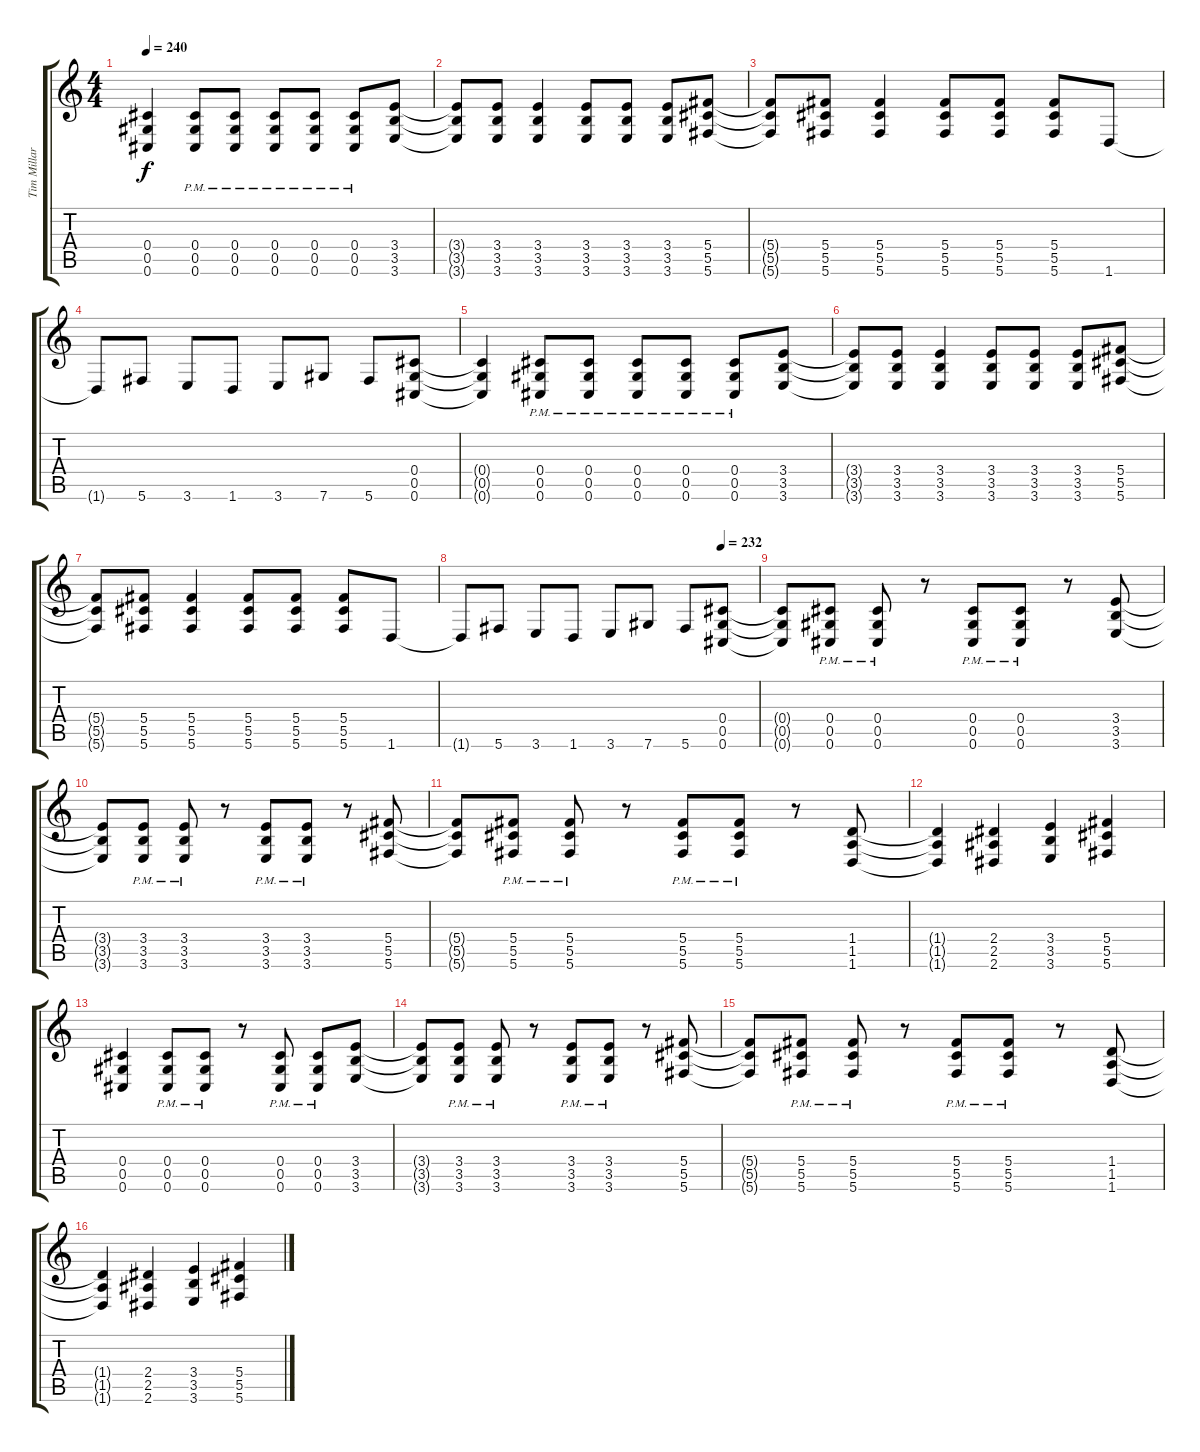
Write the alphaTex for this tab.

\track ("Tim Millar" "Tim Millar") {instrument distortionguitar}
\staff {score tabs}
\tuning (Eb4 Bb3 Gb3 Db3 Ab2 Db2) {hide}
\ts (4 4)
\tempo 240
\clef g2
\ks c
(0.4 0.5 0.6).4{dy f} (0.4{pm} 0.5{pm} 0.6{pm}).8 (0.4{pm} 0.5{pm} 0.6{pm}).8 (0.4{pm} 0.5{pm} 0.6{pm}).8 (0.4{pm} 0.5{pm} 0.6{pm}).8 (0.4{pm} 0.5{pm} 0.6{pm}).8 (3.4 3.5 3.6).8 |
(3.4{t} 3.5{t} 3.6{t}).8 (3.4 3.5 3.6).8 (3.4 3.5 3.6).4 (3.4 3.5 3.6).8 (3.4 3.5 3.6).8 (3.4 3.5 3.6).8 (5.4 5.5 5.6).8 |
(5.4{t} 5.5{t} 5.6{t}).8 (5.4 5.5 5.6).8 (5.4 5.5 5.6).4 (5.4 5.5 5.6).8 (5.4 5.5 5.6).8 (5.4 5.5 5.6).8 1.6.8 |
1.6{t}.8 5.6.8 3.6.8 1.6.8 3.6.8 7.6.8 5.6.8 (0.4 0.5 0.6).8 |
(0.4{t} 0.5{t} 0.6{t}).4 (0.4{pm} 0.5{pm} 0.6{pm}).8 (0.4{pm} 0.5{pm} 0.6{pm}).8 (0.4{pm} 0.5{pm} 0.6{pm}).8 (0.4{pm} 0.5{pm} 0.6{pm}).8 (0.4{pm} 0.5{pm} 0.6{pm}).8 (3.4 3.5 3.6).8 |
(3.4{t} 3.5{t} 3.6{t}).8 (3.4 3.5 3.6).8 (3.4 3.5 3.6).4 (3.4 3.5 3.6).8 (3.4 3.5 3.6).8 (3.4 3.5 3.6).8 (5.4 5.5 5.6).8 |
(5.4{t} 5.5{t} 5.6{t}).8 (5.4 5.5 5.6).8 (5.4 5.5 5.6).4 (5.4 5.5 5.6).8 (5.4 5.5 5.6).8 (5.4 5.5 5.6).8 1.6.8 |
\tempo (232 0.875)
1.6{t}.8 5.6.8 3.6.8 1.6.8 3.6.8 7.6.8 5.6.8 (0.4 0.5 0.6).8 |
(0.4{t} 0.5{t} 0.6{t}).8 (0.4{pm} 0.5{pm} 0.6{pm}).8 (0.4{pm} 0.5{pm} 0.6{pm}).8 r.8 (0.4{pm} 0.5{pm} 0.6{pm}).8 (0.4{pm} 0.5{pm} 0.6{pm}).8 r.8 (3.4 3.5 3.6).8 |
(3.4{t} 3.5{t} 3.6{t}).8 (3.4{pm} 3.5{pm} 3.6{pm}).8 (3.4{pm} 3.5{pm} 3.6{pm}).8 r.8 (3.4{pm} 3.5{pm} 3.6{pm}).8 (3.4{pm} 3.5{pm} 3.6{pm}).8 r.8 (5.4 5.5 5.6).8 |
(5.4{t} 5.5{t} 5.6{t}).8 (5.4{pm} 5.5{pm} 5.6{pm}).8 (5.4{pm} 5.5{pm} 5.6{pm}).8 r.8 (5.4{pm} 5.5{pm} 5.6{pm}).8 (5.4{pm} 5.5{pm} 5.6{pm}).8 r.8 (1.4 1.5 1.6).8 |
(1.4{t} 1.5{t} 1.6{t}).4 (2.4 2.5 2.6).4 (3.4 3.5 3.6).4 (5.4 5.5 5.6).4 |
(0.4 0.5 0.6).4 (0.4{pm} 0.5{pm} 0.6{pm}).8 (0.4{pm} 0.5{pm} 0.6{pm}).8 r.8 (0.4{pm} 0.5{pm} 0.6{pm}).8 (0.4{pm} 0.5{pm} 0.6{pm}).8 (3.4 3.5 3.6).8 |
(3.4{t} 3.5{t} 3.6{t}).8 (3.4{pm} 3.5{pm} 3.6{pm}).8 (3.4{pm} 3.5{pm} 3.6{pm}).8 r.8 (3.4{pm} 3.5{pm} 3.6{pm}).8 (3.4{pm} 3.5{pm} 3.6{pm}).8 r.8 (5.4 5.5 5.6).8 |
(5.4{t} 5.5{t} 5.6{t}).8 (5.4{pm} 5.5{pm} 5.6{pm}).8 (5.4{pm} 5.5{pm} 5.6{pm}).8 r.8 (5.4{pm} 5.5{pm} 5.6{pm}).8 (5.4{pm} 5.5{pm} 5.6{pm}).8 r.8 (1.4 1.5 1.6).8 |
(1.4{t} 1.5{t} 1.6{t}).4 (2.4 2.5 2.6).4 (3.4 3.5 3.6).4 (5.4 5.5 5.6).4
